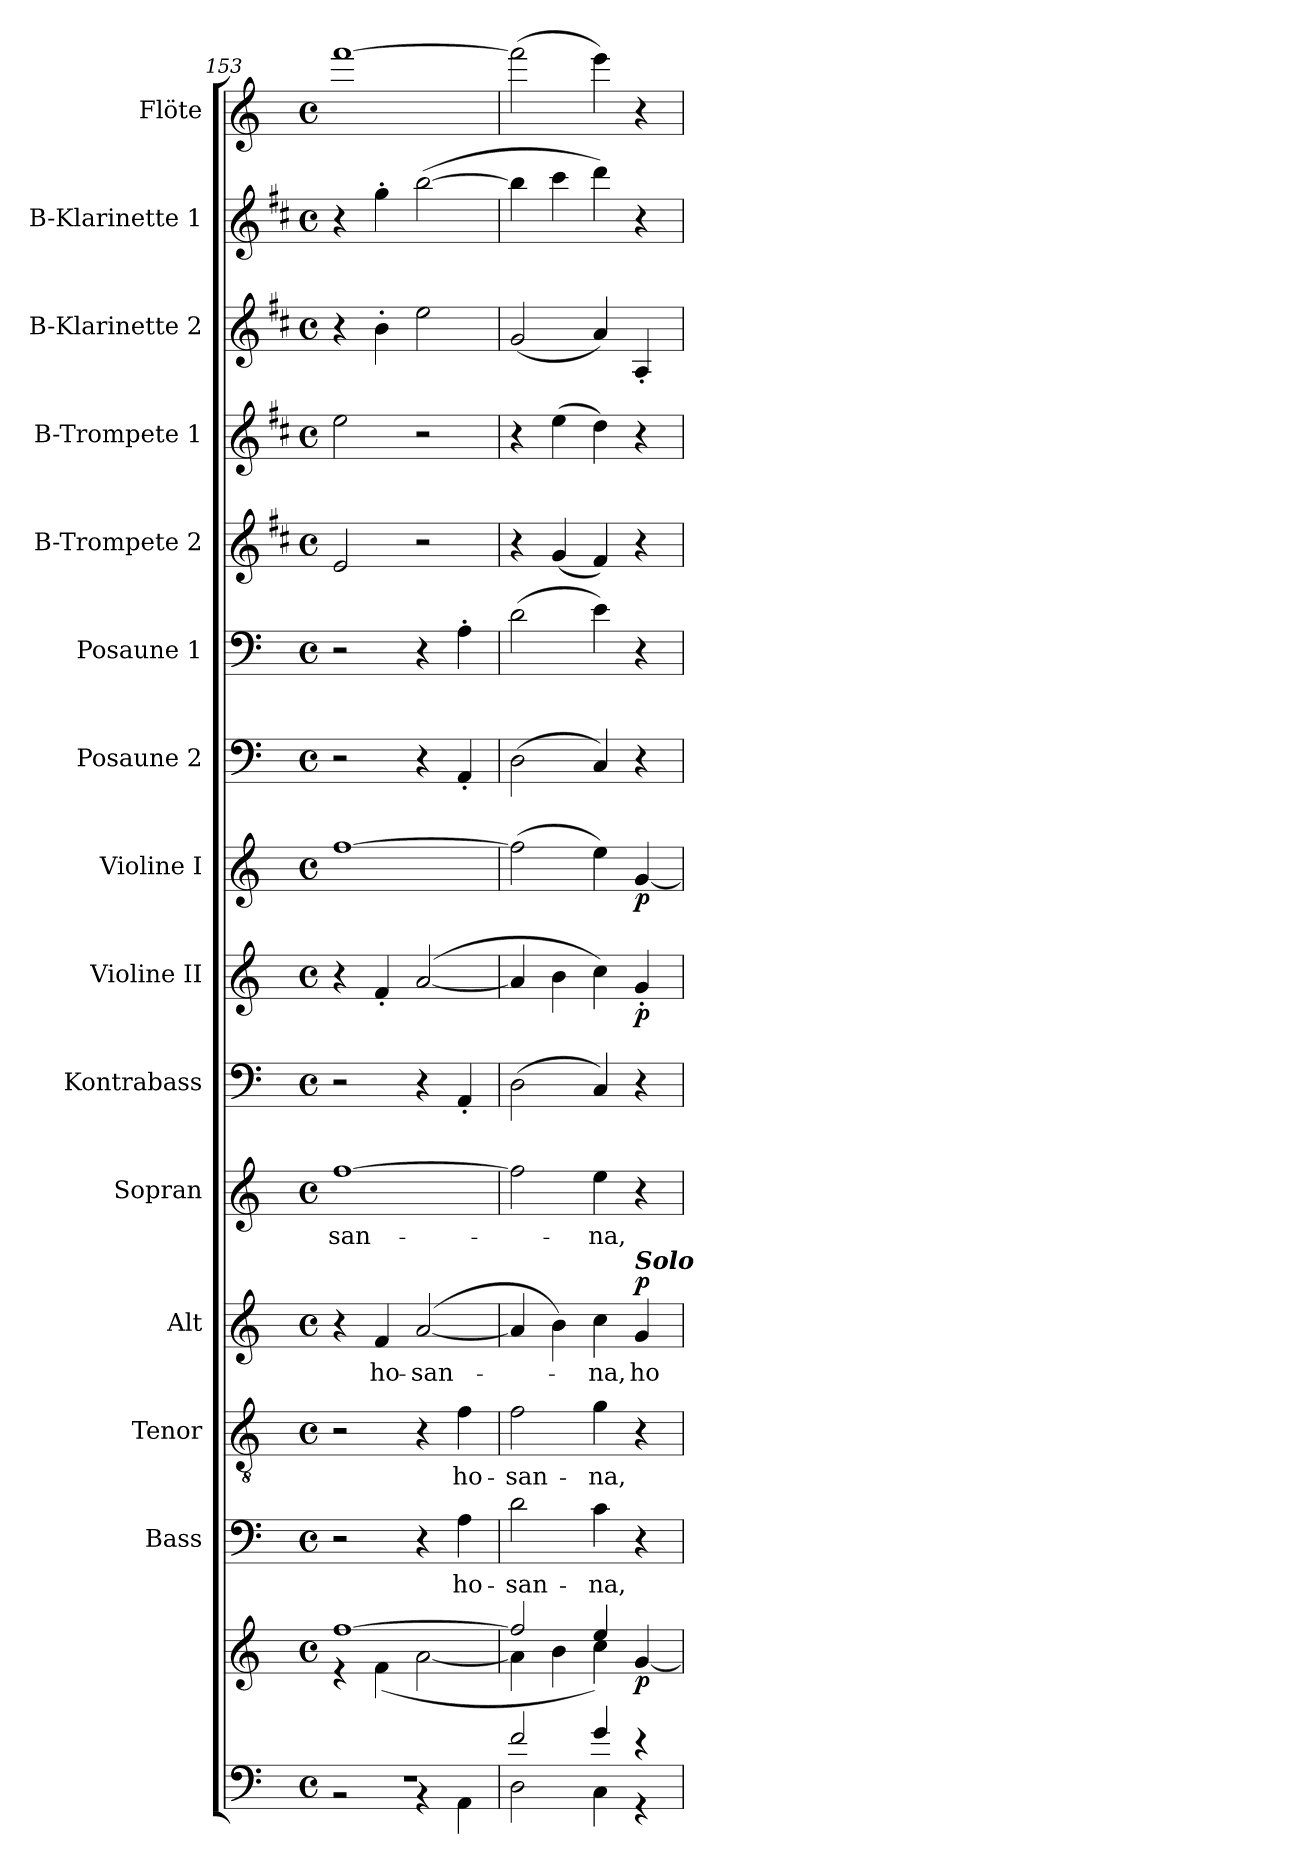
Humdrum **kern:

**kern	**kern	**dynam	**kern	**text	**kern	**text	**kern	**text	**dynam	**kern	**text	**kern	**kern	**dynam	**kern	**dynam	**kern	**kern	**kern	**kern	**kern	**kern	**kern
*part15	*part15	*part15	*part14	*part14	*part13	*part13	*part12	*part12	*part12	*part11	*part11	*part10	*part9	*part9	*part8	*part8	*part7	*part6	*part5	*part4	*part3	*part2	*part1
*staff16	*staff15	*staff15/16	*staff14	*staff14	*staff13	*staff13	*staff12	*staff12	*staff12	*staff11	*staff11	*staff10	*staff9	*staff9	*staff8	*staff8	*staff7	*staff6	*staff5	*staff4	*staff3	*staff2	*staff1
*	*	*	*I"Bass	*	*I"Tenor	*	*I"Alt	*	*	*I"Sopran	*	*I"Kontrabass	*I"Violine II	*	*I"Violine I	*	*I"Posaune 2	*I"Posaune 1	*I"B-Trompete 2	*I"B-Trompete 1	*I"B-Klarinette 2	*I"B-Klarinette 1	*I"Flöte
*	*	*	*I'B.	*	*I'T.	*	*I'A.	*	*	*I'S.	*	*I'Kb.	*I'Vl. II	*	*I'Vl. I	*	*I'Pos. 2	*I'Pos. 1	*I'B Trp. 2	*I'B Trp. 1	*I'B Kl. 2	*I'B Kl. 1	*I'Fl.
!!LO:PB:g=z
*clefF4	*clefG2	*	*clefF4	*	*clefGv2	*	*clefG2	*	*	*clefG2	*	*clefF4	*clefG2	*	*clefG2	*	*clefF4	*clefF4	*clefG2	*clefG2	*clefG2	*clefG2	*clefG2
*	*	*	*	*	*	*	*	*	*	*	*	*ITrd7c12	*	*	*	*	*	*	*ITrd1c2	*ITrd1c2	*ITrd1c2	*ITrd1c2	*
*k[]	*k[]	*	*k[]	*	*k[]	*	*k[]	*	*	*k[]	*	*k[]	*k[]	*	*k[]	*	*k[]	*k[]	*k[]	*k[]	*k[]	*k[]	*k[]
*C:	*C:	*	*C:	*	*C:	*	*C:	*	*	*C:	*	*C:	*C:	*	*C:	*	*C:	*C:	*C:	*C:	*C:	*C:	*C:
*M4/4	*M4/4	*	*M4/4	*	*M4/4	*	*M4/4	*	*	*M4/4	*	*M4/4	*M4/4	*	*M4/4	*	*M4/4	*M4/4	*M4/4	*M4/4	*M4/4	*M4/4	*M4/4
*met(c)	*met(c)	*	*met(c)	*	*met(c)	*	*met(c)	*	*	*met(c)	*	*met(c)	*met(c)	*	*met(c)	*	*met(c)	*met(c)	*met(c)	*met(c)	*met(c)	*met(c)	*met(c)
=153	=153	=153	=153	=153	=153	=153	=153	=153	=153	=153	=153	=153	=153	=153	=153	=153	=153	=153	=153	=153	=153	=153	=153
*^	*^	*	*	*	*	*	*	*	*	*	*	*	*	*	*	*	*	*	*	*	*	*	*
!	!	!	!	!	!	!	!	!	!	!	!	!	!LO:LY:b	!	!	!	!	!	!	!	!	!	!	!	!
1rF	2rBB	[>1ff	4re	.	2r	.	2r	.	4r	.	.	[1ff	-san-	2r	4r	.	[1ff	.	2r	2r	2d/	2dd\	4r	4r	[1fff
!	!	!	!	!	!	!	!	!	!	!LO:LY:b	!	!	!	!	!	!	!	!	!	!	!	!	!	!	!
.	.	.	(<4f\	.	.	.	.	.	4f/	ho-	.	.	.	.	4f'</	.	.	.	.	.	.	.	4a'>\	4ff'>\	.
!	!	!	!	!	!	!	!	!	!	!LO:LY:b	!	!	!	!	!	!	!	!	!	!	!	!	!	!	!
.	4rAA	.	[<2a\	.	4r	.	4r	.	([2a/	-san-	.	.	.	4r	([2a/	.	.	.	4r	4r	2r	2r	2dd\	(>[2aa\	.
!	!	!	!	!	!	!LO:LY:b	!	!LO:LY:b	!	!	!	!	!	!	!	!	!	!	!	!	!	!	!	!	!
.	4AA\	.	.	.	4A\	ho-	4f\	ho-	.	.	.	.	.	4AAA'</	.	.	.	.	4AA'</	4A'>\	.	.	.	.	.
=154	=154	=154	=154	=154	=154	=154	=154	=154	=154	=154	=154	=154	=154	=154	=154	=154	=154	=154	=154	=154	=154	=154	=154	=154	=154
!	!	!	!	!	!	!LO:LY:b	!	!LO:LY:b	!	!	!	!	!	!	!	!	!	!	!	!	!	!	!	!	!
2f/	2D\	2ff/]	4a\]	.	2d\	-san-	2f\	-san-	4a/]	.	.	2ff\]	.	(>2DD\	4a/]	.	(>2ff\]	.	(>2D\	(>2d\	4r	4r	(<2f/	4aa\]	(>2fff\]
.	.	.	4b\	.	.	.	.	.	4b\)	.	.	.	.	.	4b\	.	.	.	.	.	(<4f/	(>4dd\	.	4bb\	.
!	!	!	!	!	!	!LO:LY:b	!	!LO:LY:b	!	!LO:LY:b	!	!	!LO:LY:b	!	!	!	!	!	!	!	!	!	!	!	!
4g/	4C\	4ee/	4cc\)	.	4c\	-na,	4g\	-na,	4cc\	-na,	.	4ee\	-na,	4CC/)	4cc\)	.	4ee\)	.	4C/)	4e\)	4e/)	4cc\)	4g/)	4ccc\)	4eee\)
!	!	!	!	!	!	!	!	!	!LO:TX:a:Bi:t=Solo	!	!	!	!	!	!	!	!	!	!	!	!	!	!	!	!
!	!	!	!	!LO:DY:b	!	!	!	!	!	!LO:LY:b	!LO:DY:a	!	!	!	!	!LO:DY:b	!	!LO:DY:b	!	!	!	!	!	!	!
4r	4r	[>4g/	4ryy	p	4r	.	4r	.	4g/	ho-	p	4r	.	4r	4g'</	p	[4g/	p	4r	4r	4r	4r	4G'</	4r	4r
*v	*v	*	*	*	*	*	*	*	*	*	*	*	*	*	*	*	*	*	*	*	*	*	*	*	*
*	*v	*v	*	*	*	*	*	*	*	*	*	*	*	*	*	*	*	*	*	*	*	*	*	*
=	=	=	=	=	=	=	=	=	=	=	=	=	=	=	=	=	=	=	=	=	=	=	=
*-	*-	*-	*-	*-	*-	*-	*-	*-	*-	*-	*-	*-	*-	*-	*-	*-	*-	*-	*-	*-	*-	*-	*-
